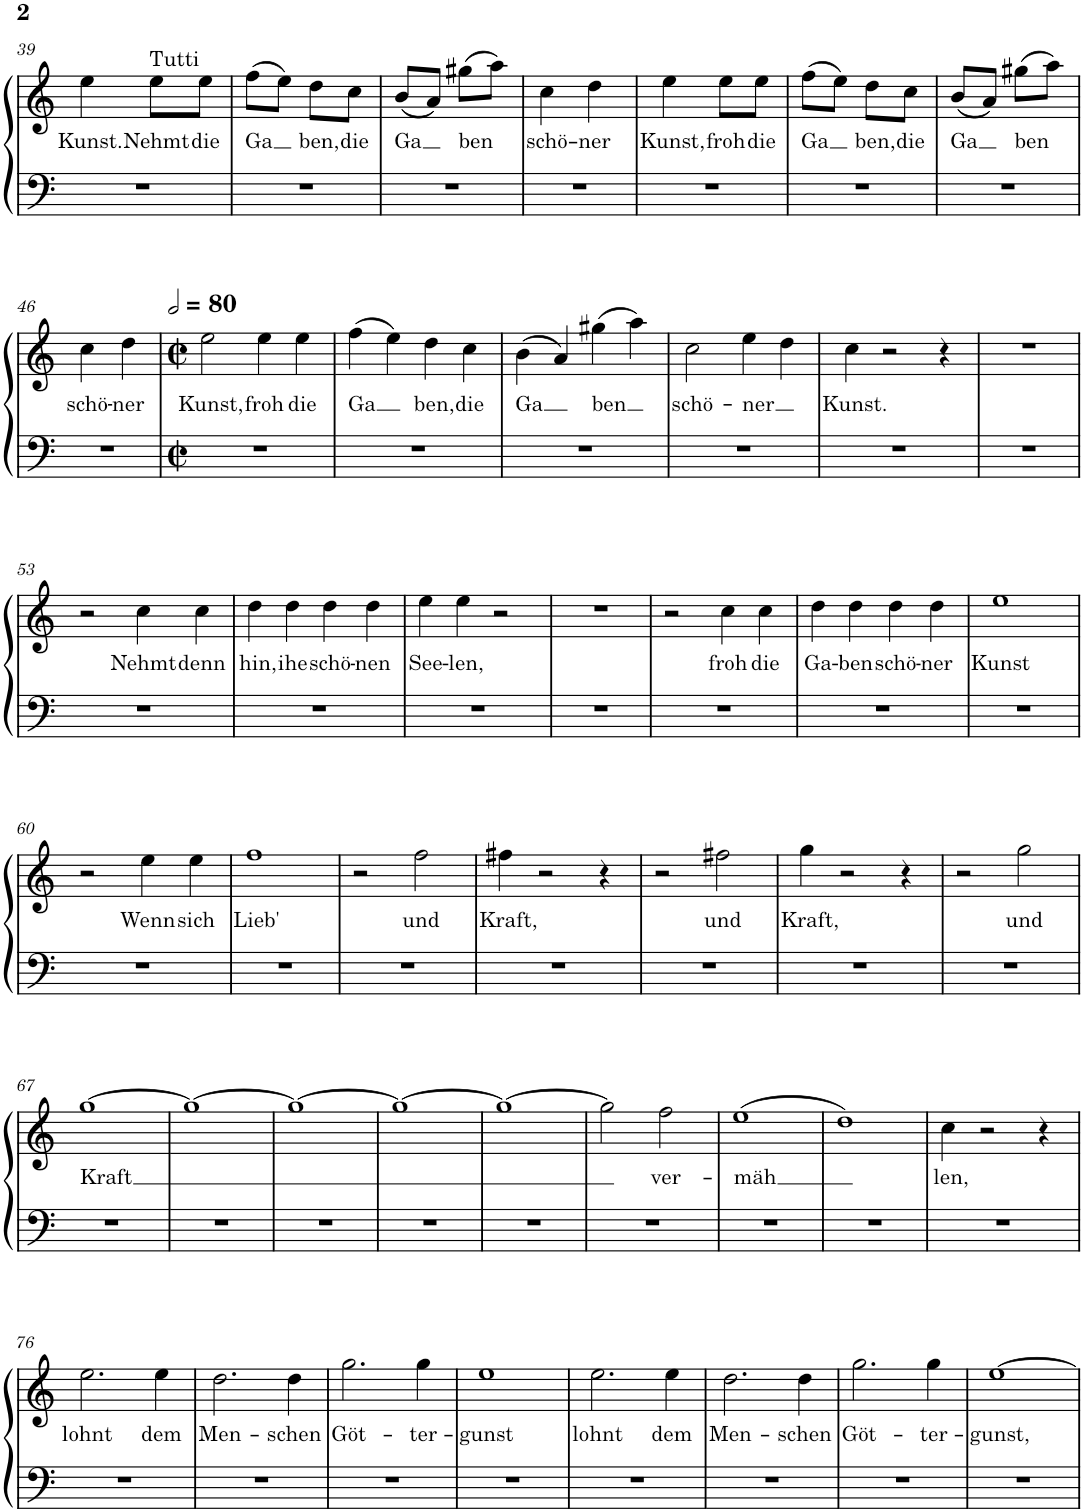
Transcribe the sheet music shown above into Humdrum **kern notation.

**kern	**kern	**text
*part1	*part1	*part1
*staff2	*staff1	*staff1
*I"Piano	*	*
*I'Pno.	*	*
!!LO:PB:g=z
*clefF4	*clefG2	*
*k[]	*k[]	*
*M2/4	*M2/4	*
=39	=39	=39
!	!	!LO:LY:b
2r	4ee\	Kunst.
!	!LO:TX:a:t=Tutti	!
!	!	!LO:LY:b
.	8ee\L	Nehmt
!	!	!LO:LY:b
.	8ee\J	die
=40	=40	=40
!	!	!LO:LY:b
2r	(8ff\L	Ga
.	8ee\J)	.
!	!	!LO:LY:b
.	8dd\L	ben,
!	!	!LO:LY:b
.	8cc\J	die
=41	=41	=41
!	!	!LO:LY:b
2r	(8b/L	Ga
.	8a/J)	.
!	!	!LO:LY:b
.	(8gg#X\L	ben
.	8aa\J)	.
=42	=42	=42
!	!	!LO:LY:b
2r	4cc\	schö-
!	!	!LO:LY:b
.	4dd\	-ner
=43	=43	=43
!	!	!LO:LY:b
2r	4ee\	Kunst,
!	!	!LO:LY:b
.	8ee\L	froh
!	!	!LO:LY:b
.	8ee\J	die
=44	=44	=44
!	!	!LO:LY:b
2r	(8ff\L	Ga
.	8ee\J)	.
!	!	!LO:LY:b
.	8dd\L	ben,
!	!	!LO:LY:b
.	8cc\J	die
=45	=45	=45
!	!	!LO:LY:b
2r	(8b/L	Ga
.	8a/J)	.
!	!	!LO:LY:b
.	(8gg#X\L	ben
.	8aa\J)	.
!!LO:LB:g=z
=46	=46	=46
!	!	!LO:LY:b
2r	4cc\	schö-
!	!	!LO:LY:b
.	4dd\	-ner
=47	=47	=47
*M2/2	*M2/2	*
*met(c|)	*met(c|)	*
*	*MM160	*
!	!	!LO:LY:b
1r	2ee\	Kunst,
!	!	!LO:LY:b
.	4ee\	froh
!	!	!LO:LY:b
.	4ee\	die
=48	=48	=48
!	!	!LO:LY:b
1r	(4ff\	Ga
.	4ee\)	.
!	!	!LO:LY:b
.	4dd\	ben,
!	!	!LO:LY:b
.	4cc\	die
=49	=49	=49
!	!	!LO:LY:b
1r	(4b\	Ga
.	4a/)	.
!	!	!LO:LY:b
.	(4gg#X\	ben
.	4aa\)	.
=50	=50	=50
!	!	!LO:LY:b
1r	2cc\	schö-
!	!	!LO:LY:b
.	4ee\	-ner
.	4dd\	.
=51	=51	=51
!	!	!LO:LY:b
1r	4cc\	Kunst.
.	2r	.
.	4r	.
=52	=52	=52
1r	1r	.
!!LO:LB:g=z
=53	=53	=53
1r	2r	.
!	!	!LO:LY:b
.	4cc\	Nehmt
!	!	!LO:LY:b
.	4cc\	denn
=54	=54	=54
!	!	!LO:LY:b
1r	4dd\	hin,
!	!	!LO:LY:b
.	4dd\	ihe
!	!	!LO:LY:b
.	4dd\	schö-
!	!	!LO:LY:b
.	4dd\	-nen
=55	=55	=55
!	!	!LO:LY:b
1r	4ee\	See-
!	!	!LO:LY:b
.	4ee\	-len,
.	2r	.
=56	=56	=56
1r	1r	.
=57	=57	=57
1r	2r	.
!	!	!LO:LY:b
.	4cc\	froh
!	!	!LO:LY:b
.	4cc\	die
=58	=58	=58
!	!	!LO:LY:b
1r	4dd\	Ga-
!	!	!LO:LY:b
.	4dd\	-ben
!	!	!LO:LY:b
.	4dd\	schö-
!	!	!LO:LY:b
.	4dd\	-ner
=59	=59	=59
!	!	!LO:LY:b
1r	1ee	Kunst
!!LO:LB:g=z
=60	=60	=60
1r	2r	.
!	!	!LO:LY:b
.	4ee\	Wenn
!	!	!LO:LY:b
.	4ee\	sich
=61	=61	=61
!	!	!LO:LY:b
1r	1ff	Lieb'
=62	=62	=62
1r	2r	.
!	!	!LO:LY:b
.	2ff\	und
=63	=63	=63
!	!	!LO:LY:b
1r	4ff#X\	Kraft,
.	2r	.
.	4r	.
=64	=64	=64
1r	2r	.
!	!	!LO:LY:b
.	2ff#X\	und
=65	=65	=65
!	!	!LO:LY:b
1r	4gg\	Kraft,
.	2r	.
.	4r	.
=66	=66	=66
1r	2r	.
!	!	!LO:LY:b
.	2gg\	und
!!LO:LB:g=z
=67	=67	=67
!	!	!LO:LY:b
1r	[1gg	Kraft
=68	=68	=68
1r	1gg_	.
=69	=69	=69
1r	1gg_	.
=70	=70	=70
1r	1gg_	.
=71	=71	=71
1r	1gg_	.
=72	=72	=72
1r	2gg\]	.
!	!	!LO:LY:b
.	2ff\	ver-
=73	=73	=73
!	!	!LO:LY:b
1r	(1ee	-mäh
=74	=74	=74
1r	1dd)	.
=75	=75	=75
!	!	!LO:LY:b
1r	4cc\	len,
.	2r	.
.	4r	.
!!LO:LB:g=z
=76	=76	=76
!	!	!LO:LY:b
1r	2.ee\	lohnt
!	!	!LO:LY:b
.	4ee\	dem
=77	=77	=77
!	!	!LO:LY:b
1r	2.dd\	Men-
!	!	!LO:LY:b
.	4dd\	-schen
=78	=78	=78
!	!	!LO:LY:b
1r	2.gg\	Göt-
!	!	!LO:LY:b
.	4gg\	-ter-
=79	=79	=79
!	!	!LO:LY:b
1r	1ee	-gunst
=80	=80	=80
!	!	!LO:LY:b
1r	2.ee\	lohnt
!	!	!LO:LY:b
.	4ee\	dem
=81	=81	=81
!	!	!LO:LY:b
1r	2.dd\	Men-
!	!	!LO:LY:b
.	4dd\	-schen
=82	=82	=82
!	!	!LO:LY:b
1r	2.gg\	Göt-
!	!	!LO:LY:b
.	4gg\	-ter-
=83	=83	=83
!	!	!LO:LY:b
1r	[1ee	-gunst,
=	=	=
*-	*-	*-
